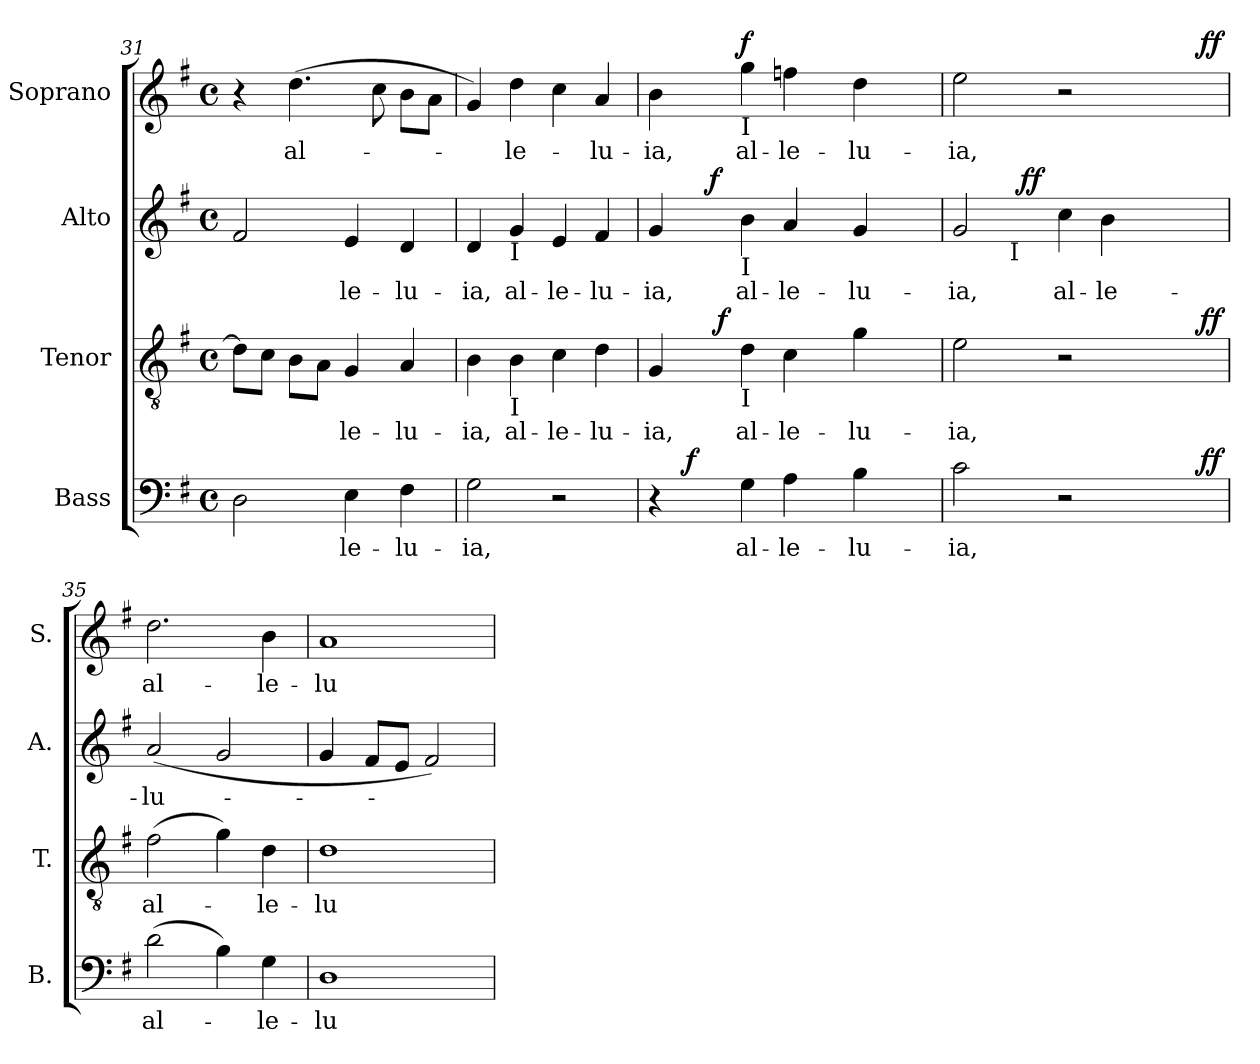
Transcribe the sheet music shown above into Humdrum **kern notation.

**kern	**text	**dynam	**kern	**text	**dynam	**kern	**text	**dynam	**kern	**text	**dynam
*part4	*part4	*part4	*part3	*part3	*part3	*part2	*part2	*part2	*part1	*part1	*part1
*staff4	*staff4	*staff4	*staff3	*staff3	*staff3	*staff2	*staff2	*staff2	*staff1	*staff1	*staff1
*I"Bass	*	*	*I"Tenor	*	*	*I"Alto	*	*	*I"Soprano	*	*
*I'B.	*	*	*I'T.	*	*	*I'A.	*	*	*I'S.	*	*
!!LO:LB:g=z
*clefF4	*	*	*clefGv2	*	*	*clefG2	*	*	*clefG2	*	*
*	*	*	*ITrd7c12	*	*	*	*	*	*	*	*
*k[f#]	*	*	*k[f#]	*	*	*k[f#]	*	*	*k[f#]	*	*
*G:	*	*	*G:	*	*	*G:	*	*	*G:	*	*
*M4/4	*	*	*M4/4	*	*	*M4/4	*	*	*M4/4	*	*
*met(c)	*	*	*met(c)	*	*	*met(c)	*	*	*met(c)	*	*
=31	=31	=31	=31	=31	=31	=31	=31	=31	=31	=31	=31
2Di\	.	.	8Di\L]	.	.	2f#i/	.	.	4r	.	.
.	.	.	8Ci\J	.	.	.	.	.	.	.	.
!	!	!	!	!	!	!	!	!	!	!LO:LY:b:color=#000000	!
.	.	.	8BBi\L	.	.	.	.	.	(4.ddi\	al-	.
.	.	.	8AAi\J	.	.	.	.	.	.	.	.
!	!LO:LY:b:color=#000000	!	!	!	!	!	!	!	!	!	!
!	!	!	!	!LO:LY:b:color=#000000	!	!	!	!	!	!	!
!	!	!	!	!	!	!	!LO:LY:b:color=#000000	!	!	!	!
4Ei\	-le-	.	4GGi/	-le-	.	4ei/	-le-	.	.	.	.
.	.	.	.	.	.	.	.	.	8cci\	.	.
!	!LO:LY:b:color=#000000	!	!	!	!	!	!	!	!	!	!
!	!	!	!	!LO:LY:b:color=#000000	!	!	!	!	!	!	!
!	!	!	!	!	!	!	!LO:LY:b:color=#000000	!	!	!	!
4F#i\	-lu-	.	4AAi/	-lu-	.	4di/	-lu-	.	8bi\L	.	.
.	.	.	.	.	.	.	.	.	8ai\J	.	.
=32	=32	=32	=32	=32	=32	=32	=32	=32	=32	=32	=32
!	!LO:LY:b:color=#000000	!	!	!	!	!	!	!	!	!	!
!	!	!	!	!LO:LY:b:color=#000000	!	!	!	!	!	!	!
!	!	!	!	!	!	!	!LO:LY:b:color=#000000	!	!	!	!
2Gi\	-ia,	.	4BBi\	-ia,	.	4di/	-ia,	.	4gi/)	.	.
!	!	!	!	!LO:LY:b:color=#000000	!	!	!	!	!	!	!
!	!	!	!	!	!	!	!LO:LY:b:color=#000000	!	!	!	!
!	!	!	!	!	!	!LO:TX:b:t=I	!	!	!	!	!
!	!	!	!LO:TX:b:t=I	!	!	!	!	!	!	!	!
!	!	!	!	!	!	!	!	!	!	!LO:LY:b:color=#000000	!
.	.	.	4BBi\	al-	.	4gi/	al-	.	4ddi\	-le-	.
!	!	!	!	!LO:LY:b:color=#000000	!	!	!	!	!	!	!
!	!	!	!	!	!	!	!LO:LY:b:color=#000000	!	!	!	!
2r	.	.	4Ci\	-le-	.	4ei/	-le-	.	4cci\	.	.
!	!	!	!	!LO:LY:b:color=#000000	!	!	!	!	!	!	!
!	!	!	!	!	!	!	!LO:LY:b:color=#000000	!	!	!	!
!	!	!	!	!	!	!	!	!	!	!LO:LY:b:color=#000000	!
.	.	.	4Di\	-lu-	.	4f#i/	-lu-	.	4ai/	-lu-	.
=33	=33	=33	=33	=33	=33	=33	=33	=33	=33	=33	=33
!	!	!	!	!LO:LY:b:color=#000000	!	!	!	!	!	!	!
!	!	!	!	!	!	!	!LO:LY:b:color=#000000	!	!	!	!
!	!	!	!	!	!	!	!	!	!	!LO:LY:b:color=#000000	!
*^	*	*	*^	*	*	*^	*	*	*	*	*
4r	16ryy	.	.	4GGi/	8ryy	-ia,	.	4gi/	8ryy	-ia,	.	4bi\	-ia,	.
.	32ryy	.	.	.	.	.	.	.	.	.	.	.	.	.
.	128...ryy	.	.	.	.	.	.	.	.	.	.	.	.	.
.	2ryy	.	f	.	.	.	.	.	.	.	.	.	.	.
.	.	.	.	.	32ryy	.	.	.	64ryy	.	.	.	.	.
.	.	.	.	.	.	.	.	.	128ryy	.	.	.	.	.
.	.	.	.	.	.	.	.	.	512.ryy	.	.	.	.	.
.	.	.	.	.	.	.	.	.	2ryy	.	f	.	.	.
.	.	.	.	.	256.ryy	.	.	.	.	.	.	.	.	.
.	.	.	.	.	2ryy	.	f	.	.	.	.	.	.	.
!	!	!LO:LY:b:color=#000000	!	!	!	!	!	!	!	!	!	!	!	!
!	!	!	!	!	!	!LO:LY:b:color=#000000	!	!	!	!	!	!	!	!
!	!	!	!	!	!	!	!	!	!	!LO:LY:b:color=#000000	!	!	!	!
!	!	!	!	!	!	!	!	!	!	!	!	!LO:TX:b:t=I	!	!
!	!	!	!	!	!	!	!	!LO:TX:b:t=I	!	!	!	!	!	!
!	!	!	!	!LO:TX:b:t=I	!	!	!	!	!	!	!	!	!	!
!	!	!	!	!	!	!	!	!	!	!	!	!	!LO:LY:b:color=#000000	!
4Gi\	.	al-	.	4Di\	.	al-	.	4bi\	.	al-	.	4ggi\	al-	f
!	!	!LO:LY:b:color=#000000	!	!	!	!	!	!	!	!	!	!	!	!
!	!	!	!	!	!	!LO:LY:b:color=#000000	!	!	!	!	!	!	!	!
!	!	!	!	!	!	!	!	!	!	!LO:LY:b:color=#000000	!	!	!	!
!	!	!	!	!	!	!	!	!	!	!	!	!	!LO:LY:b:color=#000000	!
4Ai\	.	-le-	.	4Ci\	.	-le-	.	4ai/	.	-le-	.	4ffni\	-le-	.
.	4ryy	.	.	.	.	.	.	.	.	.	.	.	.	.
.	.	.	.	.	.	.	.	.	4ryy	.	.	.	.	.
.	.	.	.	.	4ryy	.	.	.	.	.	.	.	.	.
!	!	!LO:LY:b:color=#000000	!	!	!	!	!	!	!	!	!	!	!	!
!	!	!	!	!	!	!LO:LY:b:color=#000000	!	!	!	!	!	!	!	!
!	!	!	!	!	!	!	!	!	!	!LO:LY:b:color=#000000	!	!	!	!
!	!	!	!	!	!	!	!	!	!	!	!	!	!LO:LY:b:color=#000000	!
4Bi\	.	-lu-	.	4Gi\	.	-lu-	.	4gi/	.	-lu-	.	4ddi\	-lu-	.
.	8ryy	.	.	.	.	.	.	.	.	.	.	.	.	.
.	.	.	.	.	.	.	.	.	16ryy	.	.	.	.	.
.	.	.	.	.	16ryy	.	.	.	.	.	.	.	.	.
.	.	.	.	.	.	.	.	.	32ryy	.	.	.	.	.
.	.	.	.	.	64ryy	.	.	.	.	.	.	.	.	.
.	64ryy	.	.	.	.	.	.	.	.	.	.	.	.	.
.	.	.	.	.	128ryy	.	.	.	.	.	.	.	.	.
.	.	.	.	.	.	.	.	.	256ryy	.	.	.	.	.
.	.	.	.	.	512ryy	.	.	.	.	.	.	.	.	.
.	1024ryy	.	.	.	.	.	.	.	1024ryy	.	.	.	.	.
*	*	*	*	*	*	*	*	*v	*v	*	*	*	*	*
=34	=34	=34	=34	=34	=34	=34	=34	=34	=34	=34	=34	=34	=34
*	*	*	*	*	*	*	*	*^	*	*	*	*	*
!	!	!LO:LY:b:color=#000000	!	!	!	!	!	!	!	!	!	!	!	!
*	*	*	*	*	*	*	*	*v	*v	*	*	*	*	*
*	*	*	*	*	*	*	*	*^	*	*	*	*	*
!	!	!	!	!	!	!LO:LY:b:color=#000000	!	!	!	!	!	!	!	!
*	*	*	*	*	*	*	*	*v	*v	*	*	*	*	*
*	*	*	*	*	*	*	*	*^	*	*	*	*	*
!	!	!	!	!	!	!	!	!	!	!LO:LY:b:color=#000000	!	!	!	!
*	*	*	*	*	*	*	*	*v	*v	*	*	*	*	*
*	*	*	*	*	*	*	*	*^	*	*	*	*	*
!	!	!	!	!	!	!	!	!	!	!	!	!	!LO:LY:b:color=#000000	!
*	*	*	*	*	*	*	*	*	*^	*	*	*^	*	*
2ci\	2ryy	-ia,	.	2Ei\	2ryy	-ia,	.	2gi/	4ryy	4ryy	-ia,	.	2eei\	2ryy	-ia,	.
.	.	.	.	.	.	.	.	.	32ryy	32ryy	.	.	.	.	.	.
.	.	.	.	.	.	.	.	.	64ryy	512ryy	.	.	.	.	.	.
!	!	!	!	!	!	!	!	!	!	!LO:TX:b:t=I	!	!	!	!	!	!
.	.	.	.	.	.	.	.	.	.	2ryy	.	.	.	.	.	.
.	.	.	.	.	.	.	.	.	256ryy	.	.	.	.	.	.	.
.	.	.	.	.	.	.	.	.	1024ryy	.	.	.	.	.	.	.
.	.	.	.	.	.	.	.	.	2ryy	.	.	ff	.	.	.	.
!	!	!	!	!	!	!	!	!	!	!	!LO:LY:b:color=#000000	!	!	!	!	!
2r	4ryy	.	.	2r	4ryy	.	.	4cci\	.	.	al-	.	2r	4ryy	.	.
!	!	!	!	!	!	!	!	!	!	!	!LO:LY:b:color=#000000	!	!	!	!	!
.	8ryy	.	.	.	8ryy	.	.	4bi\	.	.	-le-	.	.	8ryy	.	.
.	.	.	.	.	.	.	.	.	.	8ryy	.	.	.	.	.	.
.	.	.	.	.	.	.	.	.	8ryy	.	.	.	.	.	.	.
.	16ryy	.	.	.	16ryy	.	.	.	.	.	.	.	.	16ryy	.	.
.	.	.	.	.	.	.	.	.	.	16ryy	.	.	.	.	.	.
.	.	.	.	.	.	.	.	.	16ryy	.	.	.	.	.	.	.
.	32ryy	.	.	.	32ryy	.	.	.	.	.	.	.	.	32ryy	.	.
.	64ryy	.	.	.	64ryy	.	.	.	.	.	.	.	.	64ryy	.	.
.	.	.	.	.	.	.	.	.	.	64...ryy	.	.	.	.	.	.
.	128...ryy	.	.	.	128...ryy	.	.	.	.	.	.	.	.	128...ryy	.	.
.	.	.	.	.	.	.	.	.	128ryy	.	.	.	.	.	.	.
.	.	.	.	.	.	.	.	.	512.ryy	.	.	.	.	.	.	.
.	1024ryy	.	ff	.	1024ryy	.	ff	.	.	.	.	.	.	1024ryy	.	ff
*v	*v	*	*	*	*	*	*	*v	*v	*v	*	*	*v	*v	*	*
*	*	*	*v	*v	*	*	*	*	*	*	*	*
=35	=35	=35	=35	=35	=35	=35	=35	=35	=35	=35	=35
*^	*	*	*^	*	*	*^	*	*	*^	*	*
*	*	*	*	*	*	*	*	*	*^	*	*	*	*	*	*
!	!	!LO:LY:b:color=#000000	!	!	!	!	!	!	!	!	!	!	!	!	!	!
*v	*v	*	*	*	*	*	*	*v	*v	*v	*	*	*v	*v	*	*
*	*	*	*v	*v	*	*	*	*	*	*	*	*
*^	*	*	*^	*	*	*^	*	*	*^	*	*
*	*	*	*	*	*	*	*	*	*^	*	*	*	*	*	*
!	!	!	!	!	!	!LO:LY:b:color=#000000	!	!	!	!	!	!	!	!	!	!
*v	*v	*	*	*	*	*	*	*v	*v	*v	*	*	*v	*v	*	*
*	*	*	*v	*v	*	*	*	*	*	*	*	*
*^	*	*	*^	*	*	*^	*	*	*^	*	*
*	*	*	*	*	*	*	*	*	*^	*	*	*	*	*	*
!	!	!	!	!	!	!	!	!	!	!	!LO:LY:b:color=#000000	!	!	!	!	!
*v	*v	*	*	*	*	*	*	*v	*v	*v	*	*	*v	*v	*	*
*	*	*	*v	*v	*	*	*	*	*	*	*	*
*^	*	*	*^	*	*	*^	*	*	*^	*	*
*	*	*	*	*	*	*	*	*	*^	*	*	*	*	*	*
!	!	!	!	!	!	!	!	!	!	!	!	!	!	!	!LO:LY:b:color=#000000	!
*v	*v	*	*	*	*	*	*	*v	*v	*v	*	*	*v	*v	*	*
*	*	*	*v	*v	*	*	*	*	*	*	*	*
(2di\	al-	.	(2F#i\	al-	.	(2ai/	-lu-	.	2.ddi\	al-	.
4Bi\)	.	.	4Gi\)	.	.	2gi/	.	.	.	.	.
!	!LO:LY:b:color=#000000	!	!	!	!	!	!	!	!	!	!
!	!	!	!	!LO:LY:b:color=#000000	!	!	!	!	!	!	!
!	!	!	!	!	!	!	!	!	!	!LO:LY:b:color=#000000	!
4Gi\	-le-	.	4Di\	-le-	.	.	.	.	4bi\	-le-	.
=36	=36	=36	=36	=36	=36	=36	=36	=36	=36	=36	=36
!	!LO:LY:b:color=#000000	!	!	!	!	!	!	!	!	!	!
!	!	!	!	!LO:LY:b:color=#000000	!	!	!	!	!	!	!
!	!	!	!	!	!	!	!	!	!	!LO:LY:b:color=#000000	!
1Di	-lu-	.	1Di	-lu-	.	4gi/	.	.	1ai	-lu-	.
.	.	.	.	.	.	8f#i/L	.	.	.	.	.
.	.	.	.	.	.	8ei/J	.	.	.	.	.
.	.	.	.	.	.	2f#i/)	.	.	.	.	.
=	=	=	=	=	=	=	=	=	=	=	=
*-	*-	*-	*-	*-	*-	*-	*-	*-	*-	*-	*-
